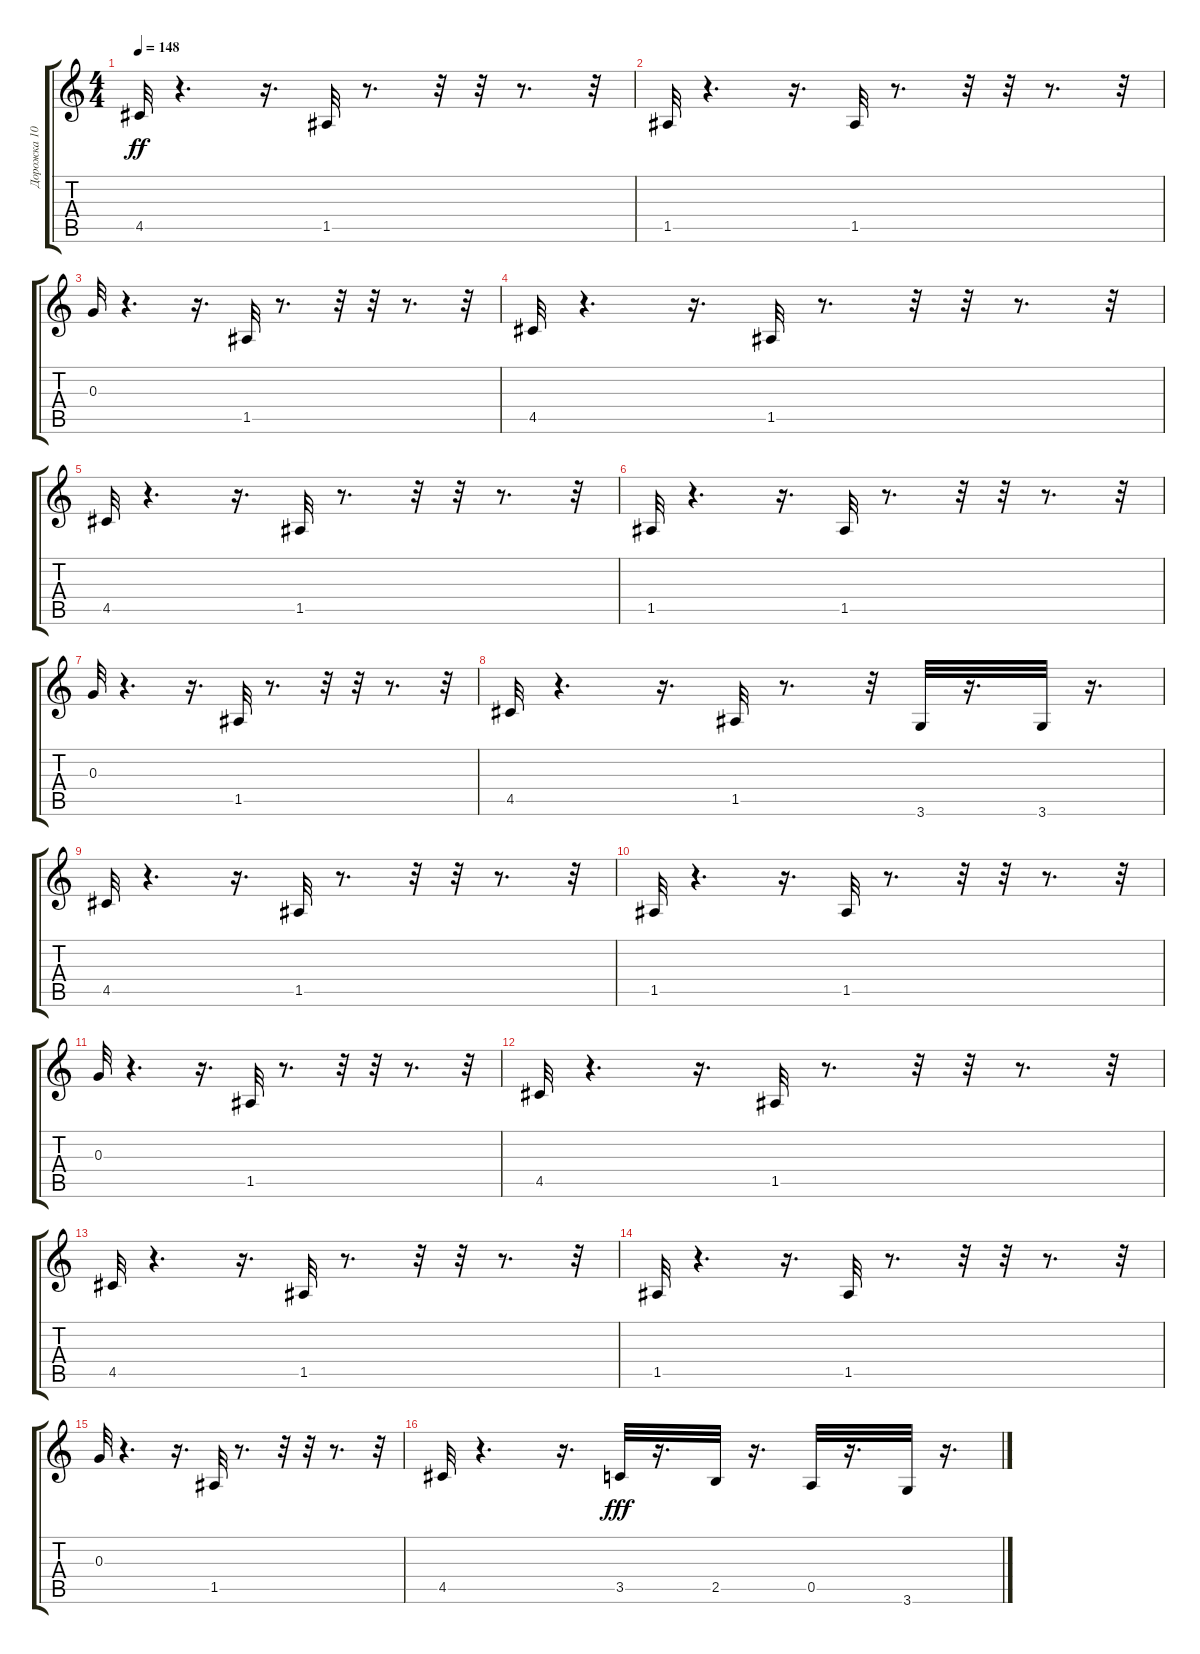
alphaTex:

\track ("Дорожка 10" "Дорожка 10") {instrument acousticguitarnylon}
\staff {score tabs}
\tuning (E4 B3 G3 D3 A2 E2) {hide}
\ts (4 4)
\tempo 148
\clef g2
\ks c
4.5.32{dy ff} r.4{d} r.16{d} 1.5.32 r.8{d} r.32 r.32 r.8{d} r.32 |
1.5.32 r.4{d} r.16{d} 1.5.32 r.8{d} r.32 r.32 r.8{d} r.32 |
0.3.32 r.4{d} r.16{d} 1.5.32 r.8{d} r.32 r.32 r.8{d} r.32 |
4.5.32 r.4{d} r.16{d} 1.5.32 r.8{d} r.32 r.32 r.8{d} r.32 |
4.5.32 r.4{d} r.16{d} 1.5.32 r.8{d} r.32 r.32 r.8{d} r.32 |
1.5.32 r.4{d} r.16{d} 1.5.32 r.8{d} r.32 r.32 r.8{d} r.32 |
0.3.32 r.4{d} r.16{d} 1.5.32 r.8{d} r.32 r.32 r.8{d} r.32 |
4.5.32 r.4{d} r.16{d} 1.5.32 r.8{d} r.32 3.6.32 r.16{d} 3.6.32 r.16{d} |
4.5.32 r.4{d} r.16{d} 1.5.32 r.8{d} r.32 r.32 r.8{d} r.32 |
1.5.32 r.4{d} r.16{d} 1.5.32 r.8{d} r.32 r.32 r.8{d} r.32 |
0.3.32 r.4{d} r.16{d} 1.5.32 r.8{d} r.32 r.32 r.8{d} r.32 |
4.5.32 r.4{d} r.16{d} 1.5.32 r.8{d} r.32 r.32 r.8{d} r.32 |
4.5.32 r.4{d} r.16{d} 1.5.32 r.8{d} r.32 r.32 r.8{d} r.32 |
1.5.32 r.4{d} r.16{d} 1.5.32 r.8{d} r.32 r.32 r.8{d} r.32 |
0.3.32 r.4{d} r.16{d} 1.5.32 r.8{d} r.32 r.32 r.8{d} r.32 |
4.5.32 r.4{d} r.16{d} 3.5.32{dy fff} r.16{d} 2.5.32 r.16{d} 0.5.32 r.16{d} 3.6.32 r.16{d}
